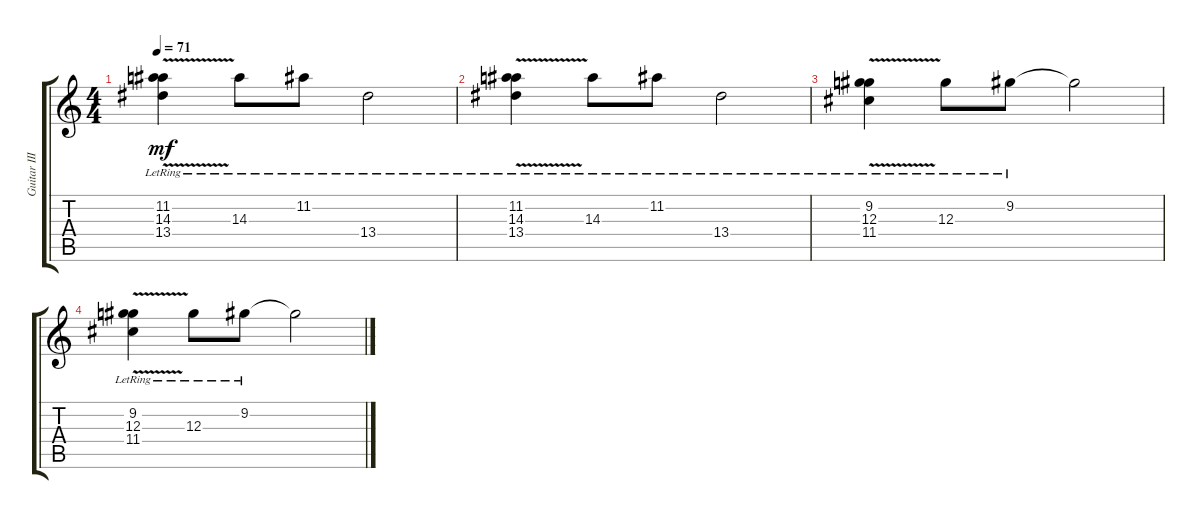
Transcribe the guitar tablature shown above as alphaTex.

\track ("Guitar III (with Delay)" "Guitar III") {instrument electricguitarclean bank 255}
\staff {score tabs}
\tuning (E4 B3 G3 D3 A2 E2) {hide}
\ts (4 4)
\tempo 71
\clef g2
\ks c
(11.2{v lr} 14.3{v lr} 13.4{v lr}).4{dy mf} 14.3{lr}.8 11.2{lr}.8 13.4{lr}.2 |
(11.2{v lr} 14.3{v lr} 13.4{v lr}).4 14.3{lr}.8 11.2{lr}.8 13.4{lr}.2 |
(9.2{v lr} 12.3{v lr} 11.4{v lr}).4 12.3{lr}.8 9.2{lr}.8 9.2{t}.2 |
(9.2{v lr} 12.3{v lr} 11.4{v lr}).4 12.3{lr}.8 9.2{lr}.8 9.2{t}.2
